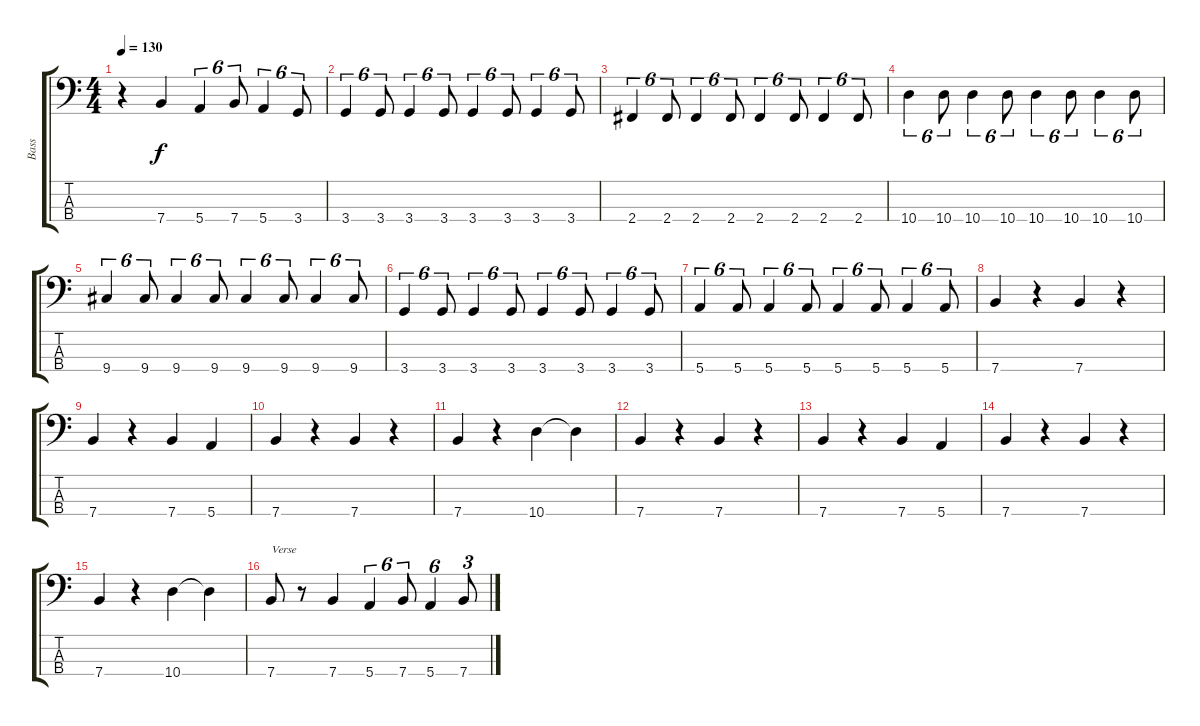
\track ("Bass" "Bass") {instrument electricbassfinger}
\staff {score tabs}
\tuning (G2 D2 A1 E1) {hide}
\ts (4 4)
\tempo 130
\clef f4
\ks c
r.4{dy f} 7.4.4 5.4.4{tu (6 4)} 7.4.8{tu (6 4)} 5.4.4{tu (6 4)} 3.4.8{tu (6 4)} |
3.4.4{tu (6 4)} 3.4.8{tu (6 4)} 3.4.4{tu (6 4)} 3.4.8{tu (6 4)} 3.4.4{tu (6 4)} 3.4.8{tu (6 4)} 3.4.4{tu (6 4)} 3.4.8{tu (6 4)} |
2.4.4{tu (6 4)} 2.4.8{tu (6 4)} 2.4.4{tu (6 4)} 2.4.8{tu (6 4)} 2.4.4{tu (6 4)} 2.4.8{tu (6 4)} 2.4.4{tu (6 4)} 2.4.8{tu (6 4)} |
10.4.4{tu (6 4)} 10.4.8{tu (6 4)} 10.4.4{tu (6 4)} 10.4.8{tu (6 4)} 10.4.4{tu (6 4)} 10.4.8{tu (6 4)} 10.4.4{tu (6 4)} 10.4.8{tu (6 4)} |
9.4.4{tu (6 4)} 9.4.8{tu (6 4)} 9.4.4{tu (6 4)} 9.4.8{tu (6 4)} 9.4.4{tu (6 4)} 9.4.8{tu (6 4)} 9.4.4{tu (6 4)} 9.4.8{tu (6 4)} |
3.4.4{tu (6 4)} 3.4.8{tu (6 4)} 3.4.4{tu (6 4)} 3.4.8{tu (6 4)} 3.4.4{tu (6 4)} 3.4.8{tu (6 4)} 3.4.4{tu (6 4)} 3.4.8{tu (6 4)} |
5.4.4{tu (6 4)} 5.4.8{tu (6 4)} 5.4.4{tu (6 4)} 5.4.8{tu (6 4)} 5.4.4{tu (6 4)} 5.4.8{tu (6 4)} 5.4.4{tu (6 4)} 5.4.8{tu (6 4)} |
7.4.4 r.4 7.4.4 r.4 |
7.4.4 r.4 7.4.4 5.4.4 |
7.4.4 r.4 7.4.4 r.4 |
7.4.4 r.4 10.4.4 10.4{t}.4 |
7.4.4 r.4 7.4.4 r.4 |
7.4.4 r.4 7.4.4 5.4.4 |
7.4.4 r.4 7.4.4 r.4 |
7.4.4 r.4 10.4.4 10.4{t}.4 |
7.4.8{txt "Verse"} r.8 7.4.4 5.4.4{tu (6 4)} 7.4.8{tu (6 4)} 5.4.4{tu (6 4)} 7.4.8{tu (3 2)}
